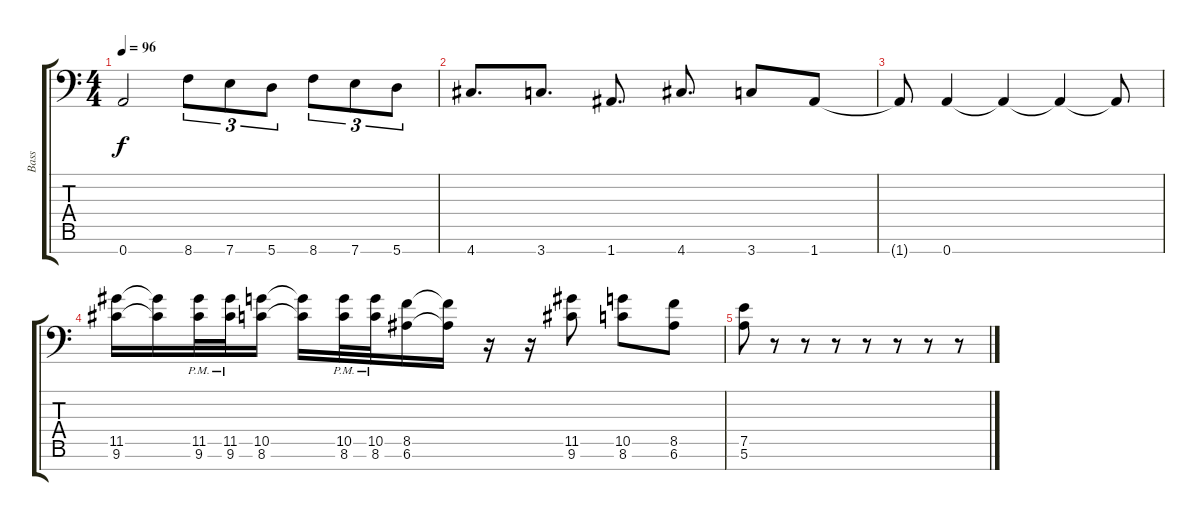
\track ("Bass" "Bass") {instrument electricbasspick}
\staff {score tabs}
\tuning (E4 B3 G3 D3 A2 E2 A1) {hide}
\ts (4 4)
\tempo 96
\clef f4
\ks c
0.7{t}.2{dy f} 8.7.8{tu (3 2)} 7.7.8{tu (3 2)} 5.7.8{tu (3 2)} 8.7.8{tu (3 2)} 7.7.8{tu (3 2)} 5.7.8{tu (3 2)} |
4.7.8{d} 3.7.8{d} 1.7.8{d} 4.7.8{d} 3.7.8 1.7.8 |
1.7{t}.8 0.7.4 0.7{t}.4 0.7{t}.4 0.7{t}.8 |
(11.5 9.6).16 (11.5{t} 9.6{t}).16 (11.5{pm} 9.6{pm}).32 (11.5{pm} 9.6{pm}).32 (10.5 8.6).16 (10.5{t} 8.6{t}).16 (10.5{pm} 8.6{pm}).32 (10.5{pm} 8.6{pm}).32 (8.5 6.6).16 (8.5{t} 6.6{t}).16 r.16 r.16 (11.5 9.6).8 (10.5 8.6).8 (8.5 6.6).8 |
(7.5 5.6).8 r.8 r.8 r.8 r.8 r.8 r.8 r.8
